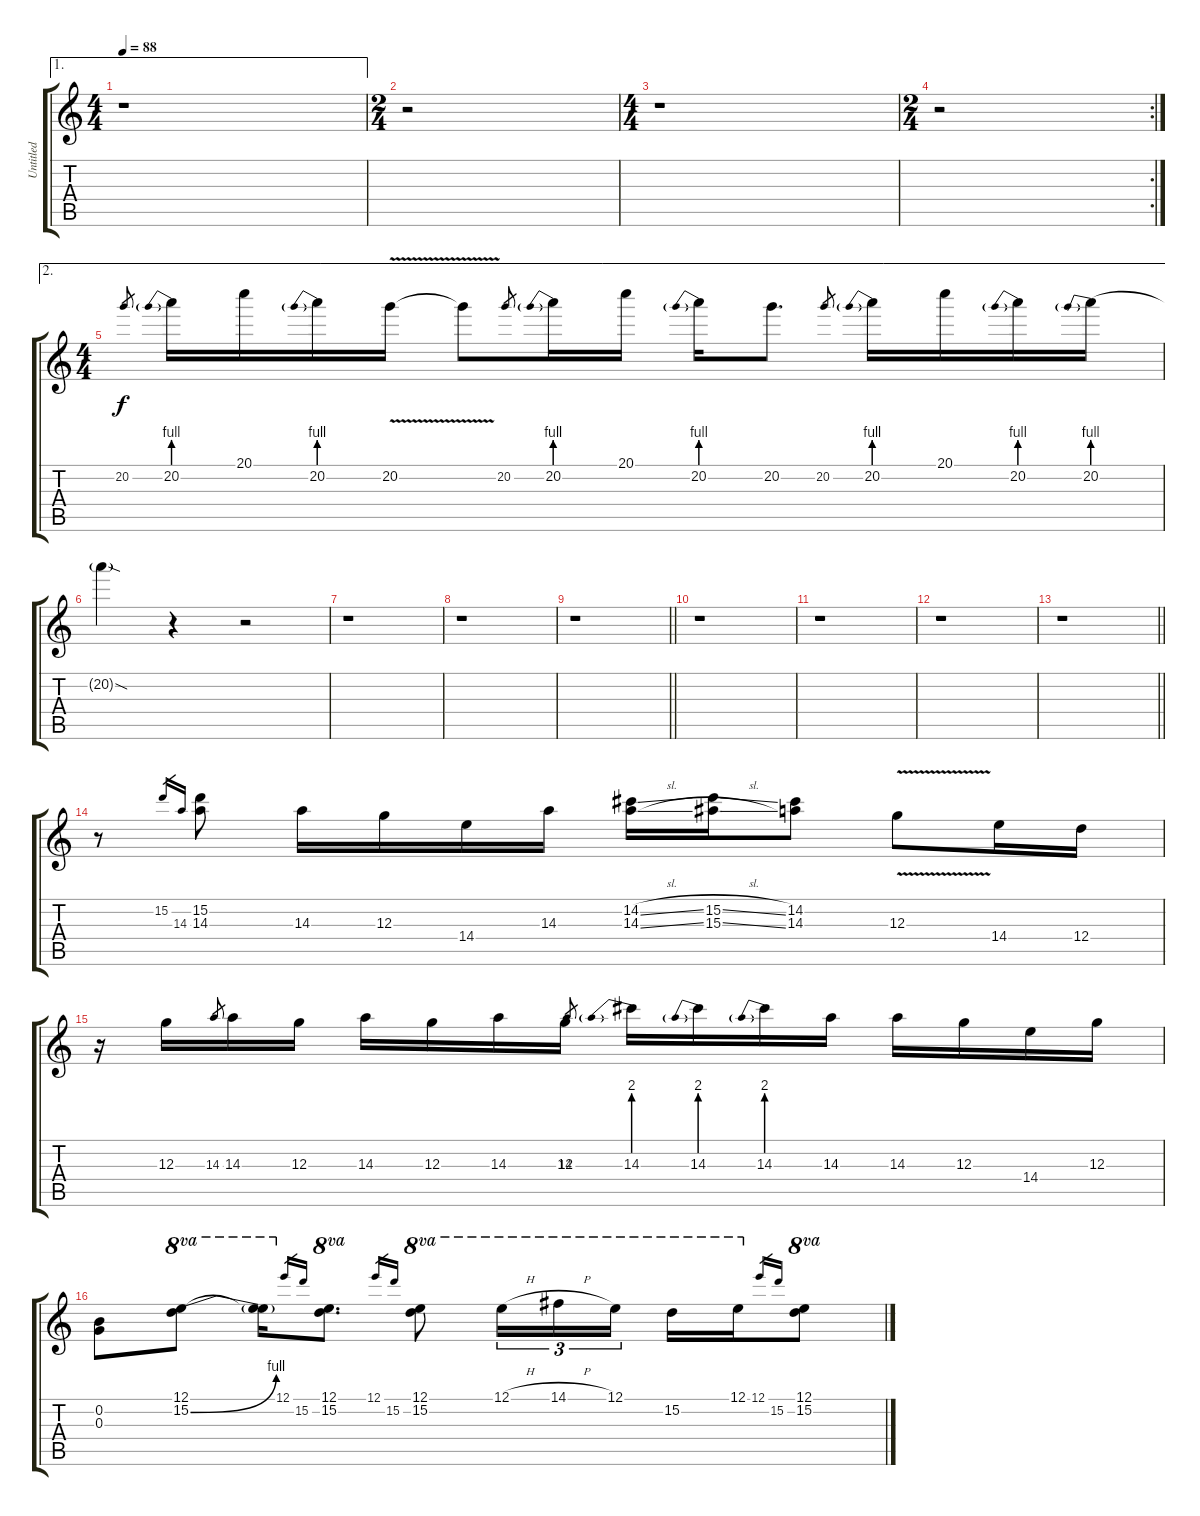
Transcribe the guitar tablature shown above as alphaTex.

\track ("Untitled" "Untitled") {instrument overdrivenguitar}
\staff {score tabs}
\tuning (E4 B3 G3 D3 A2 E2) {hide}
\ae 1
\ts (4 4)
\tempo 88
\clef g2
\ks c
r.1{dy f} |
\ts (2 4)
r.2 |
\ts (4 4)
r.1 |
\rc 2
\ts (2 4)
r.2 |
\ae 2
\ts (4 4)
20.2.8{gr} 20.2{be (prebend 0 4 60 4)}.16 20.1.16 20.2{be (prebend 0 4 60 4)}.16 20.2{v}.16 20.2{v t}.8 20.2.8{gr} 20.2{be (prebend 0 4 60 4)}.16 20.1.16 20.2{be (prebend 0 4 60 4)}.16 20.2.8{d} 20.2.8{gr} 20.2{be (prebend 0 4 60 4)}.16 20.1.16 20.2{be (prebend 0 4 60 4)}.16 20.2{be (prebend 0 4 60 4)}.16 |
20.2{sod t}.4 r.4 r.2 |
r.1 |
r.1 |
\barLineRight lightlight
r.1 |
r.1 |
r.1 |
r.1 |
\barLineRight lightlight
r.1 |
r.8 15.2.16{gr} 14.3.16{gr} (15.2 14.3).8 14.3.16 12.3.16 14.4.16 14.3.16 (14.2{sl} 14.3{sl}).16 (15.2{sl} 15.3{sl}).16 (14.2 14.3).8 12.3{v}.8 14.4.16 12.4.16 |
r.16 12.3.16 14.3.8{gr} 14.3.16 12.3.16 14.3.16 12.3.16 14.3.16 12.3.16 14.3.8{gr} 14.3{be (prebend 0 8 60 8)}.16 14.3{be (prebend 0 8 60 8)}.16 14.3{be (prebend 0 8 60 8)}.16 14.3.16 14.3.16 12.3.16 14.4.16 12.3.16 |
(0.2 0.3).8 (12.1 15.2{be (bend 0 0 60 4)}).8{ot 8va} (12.1{t} 15.2{t}).16{ot 8va} 12.1.16{gr} 15.2.16{gr} (12.1 15.2).8{d ot 8va} 12.1.16{gr} 15.2.16{gr} (12.1 15.2).8{ot 8va} 12.1{h}.16{tu (3 2) ot 8va} 14.1{h}.16{tu (3 2) ot 8va} 12.1.16{tu (3 2) ot 8va} 15.2.16{ot 8va} 12.1.16{ot 8va} 12.1.16{gr} 15.2.16{gr} (12.1 15.2).8{ot 8va}
